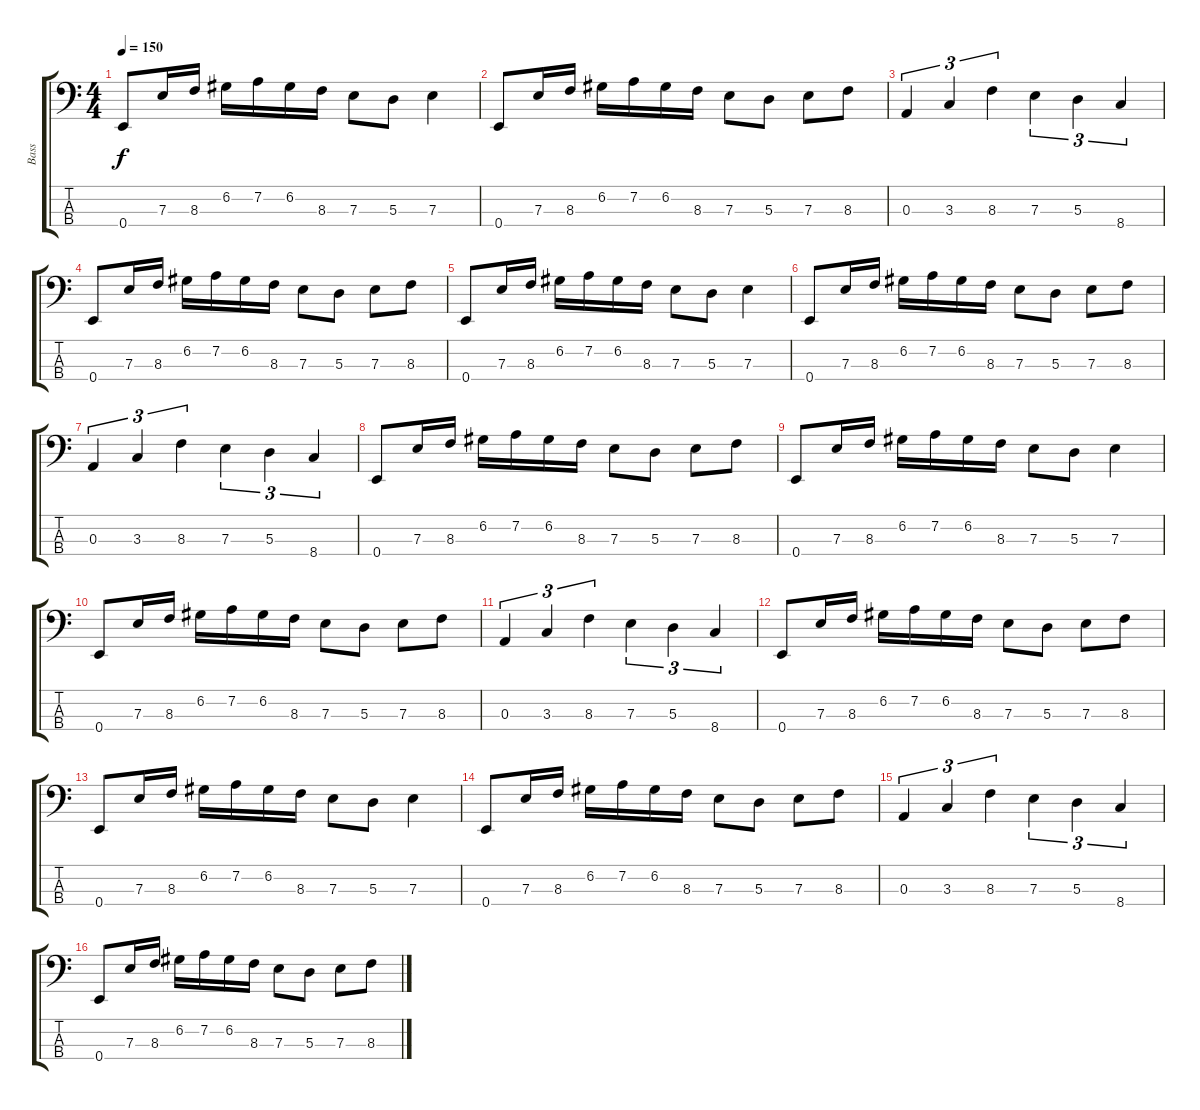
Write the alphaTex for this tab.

\track ("Bass" "Bass") {instrument electricbasspick}
\staff {score tabs}
\tuning (G2 D2 A1 E1) {hide}
\ts (4 4)
\tempo 150
\clef f4
\ks c
0.4.8{dy f} 7.3.16 8.3.16 6.2.16 7.2.16 6.2.16 8.3.16 7.3.8 5.3.8 7.3.4 |
0.4.8 7.3.16 8.3.16 6.2.16 7.2.16 6.2.16 8.3.16 7.3.8 5.3.8 7.3.8 8.3.8 |
0.3.4{tu (3 2)} 3.3.4{tu (3 2)} 8.3.4{tu (3 2)} 7.3.4{tu (3 2)} 5.3.4{tu (3 2)} 8.4.4{tu (3 2)} |
0.4.8 7.3.16 8.3.16 6.2.16 7.2.16 6.2.16 8.3.16 7.3.8 5.3.8 7.3.8 8.3.8 |
0.4.8 7.3.16 8.3.16 6.2.16 7.2.16 6.2.16 8.3.16 7.3.8 5.3.8 7.3.4 |
0.4.8 7.3.16 8.3.16 6.2.16 7.2.16 6.2.16 8.3.16 7.3.8 5.3.8 7.3.8 8.3.8 |
0.3.4{tu (3 2)} 3.3.4{tu (3 2)} 8.3.4{tu (3 2)} 7.3.4{tu (3 2)} 5.3.4{tu (3 2)} 8.4.4{tu (3 2)} |
0.4.8 7.3.16 8.3.16 6.2.16 7.2.16 6.2.16 8.3.16 7.3.8 5.3.8 7.3.8 8.3.8 |
0.4.8 7.3.16 8.3.16 6.2.16 7.2.16 6.2.16 8.3.16 7.3.8 5.3.8 7.3.4 |
0.4.8{volume 11} 7.3.16 8.3.16 6.2.16 7.2.16 6.2.16 8.3.16 7.3.8 5.3.8 7.3.8 8.3.8 |
0.3.4{tu (3 2)} 3.3.4{tu (3 2)} 8.3.4{tu (3 2)} 7.3.4{tu (3 2)} 5.3.4{tu (3 2)} 8.4.4{tu (3 2)} |
0.4.8{volume 8} 7.3.16 8.3.16 6.2.16 7.2.16 6.2.16 8.3.16 7.3.8 5.3.8 7.3.8 8.3.8 |
0.4.8 7.3.16 8.3.16 6.2.16 7.2.16 6.2.16 8.3.16 7.3.8 5.3.8 7.3.4 |
0.4.8{volume 6} 7.3.16 8.3.16 6.2.16 7.2.16 6.2.16 8.3.16 7.3.8 5.3.8 7.3.8 8.3.8 |
0.3.4{tu (3 2)} 3.3.4{tu (3 2)} 8.3.4{tu (3 2)} 7.3.4{tu (3 2)} 5.3.4{tu (3 2)} 8.4.4{tu (3 2)} |
0.4.8{volume 3} 7.3.16 8.3.16 6.2.16 7.2.16 6.2.16 8.3.16 7.3.8 5.3.8 7.3.8 8.3.8
